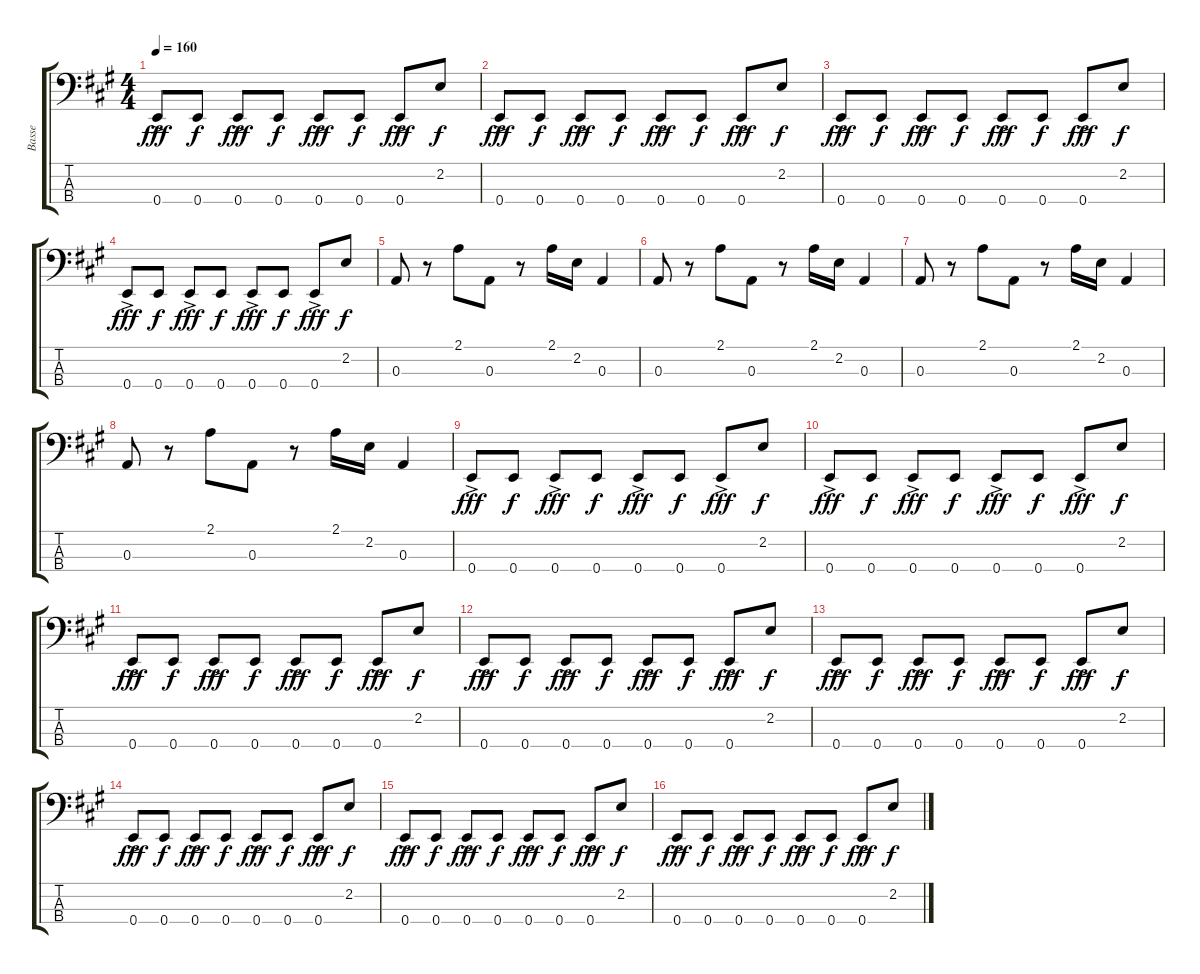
\track ("Basse" "Basse") {instrument electricbasspick}
\staff {score tabs}
\tuning (G2 D2 A1 E1) {hide}
\ts (4 4)
\tempo 160
\clef f4
\ks a
0.4{ac}.8{dy fff} 0.4.8{dy f} 0.4{ac}.8{dy fff} 0.4.8{dy f} 0.4{ac}.8{dy fff} 0.4.8{dy f} 0.4{ac}.8{dy fff} 2.2.8{dy f} |
0.4{ac}.8{dy fff} 0.4.8{dy f} 0.4{ac}.8{dy fff} 0.4.8{dy f} 0.4{ac}.8{dy fff} 0.4.8{dy f} 0.4{ac}.8{dy fff} 2.2.8{dy f} |
0.4{ac}.8{dy fff} 0.4.8{dy f} 0.4{ac}.8{dy fff} 0.4.8{dy f} 0.4{ac}.8{dy fff} 0.4.8{dy f} 0.4{ac}.8{dy fff} 2.2.8{dy f} |
0.4{ac}.8{dy fff} 0.4.8{dy f} 0.4{ac}.8{dy fff} 0.4.8{dy f} 0.4{ac}.8{dy fff} 0.4.8{dy f} 0.4{ac}.8{dy fff} 2.2.8{dy f} |
0.3.8 r.8 2.1.8 0.3.8 r.8 2.1.16 2.2.16 0.3.4 |
0.3.8 r.8 2.1.8 0.3.8 r.8 2.1.16 2.2.16 0.3.4 |
0.3.8 r.8 2.1.8 0.3.8 r.8 2.1.16 2.2.16 0.3.4 |
0.3.8 r.8 2.1.8 0.3.8 r.8 2.1.16 2.2.16 0.3.4 |
0.4{ac}.8{dy fff} 0.4.8{dy f} 0.4{ac}.8{dy fff} 0.4.8{dy f} 0.4{ac}.8{dy fff} 0.4.8{dy f} 0.4{ac}.8{dy fff} 2.2.8{dy f} |
0.4{ac}.8{dy fff} 0.4.8{dy f} 0.4{ac}.8{dy fff} 0.4.8{dy f} 0.4{ac}.8{dy fff} 0.4.8{dy f} 0.4{ac}.8{dy fff} 2.2.8{dy f} |
0.4{ac}.8{dy fff} 0.4.8{dy f} 0.4{ac}.8{dy fff} 0.4.8{dy f} 0.4{ac}.8{dy fff} 0.4.8{dy f} 0.4{ac}.8{dy fff} 2.2.8{dy f} |
0.4{ac}.8{dy fff} 0.4.8{dy f} 0.4{ac}.8{dy fff} 0.4.8{dy f} 0.4{ac}.8{dy fff} 0.4.8{dy f} 0.4{ac}.8{dy fff} 2.2.8{dy f} |
0.4{ac}.8{dy fff} 0.4.8{dy f} 0.4{ac}.8{dy fff} 0.4.8{dy f} 0.4{ac}.8{dy fff} 0.4.8{dy f} 0.4{ac}.8{dy fff} 2.2.8{dy f} |
0.4{ac}.8{dy fff} 0.4.8{dy f} 0.4{ac}.8{dy fff} 0.4.8{dy f} 0.4{ac}.8{dy fff} 0.4.8{dy f} 0.4{ac}.8{dy fff} 2.2.8{dy f} |
0.4{ac}.8{dy fff} 0.4.8{dy f} 0.4{ac}.8{dy fff} 0.4.8{dy f} 0.4{ac}.8{dy fff} 0.4.8{dy f} 0.4{ac}.8{dy fff} 2.2.8{dy f} |
0.4{ac}.8{dy fff} 0.4.8{dy f} 0.4{ac}.8{dy fff} 0.4.8{dy f} 0.4{ac}.8{dy fff} 0.4.8{dy f} 0.4{ac}.8{dy fff} 2.2.8{dy f}
